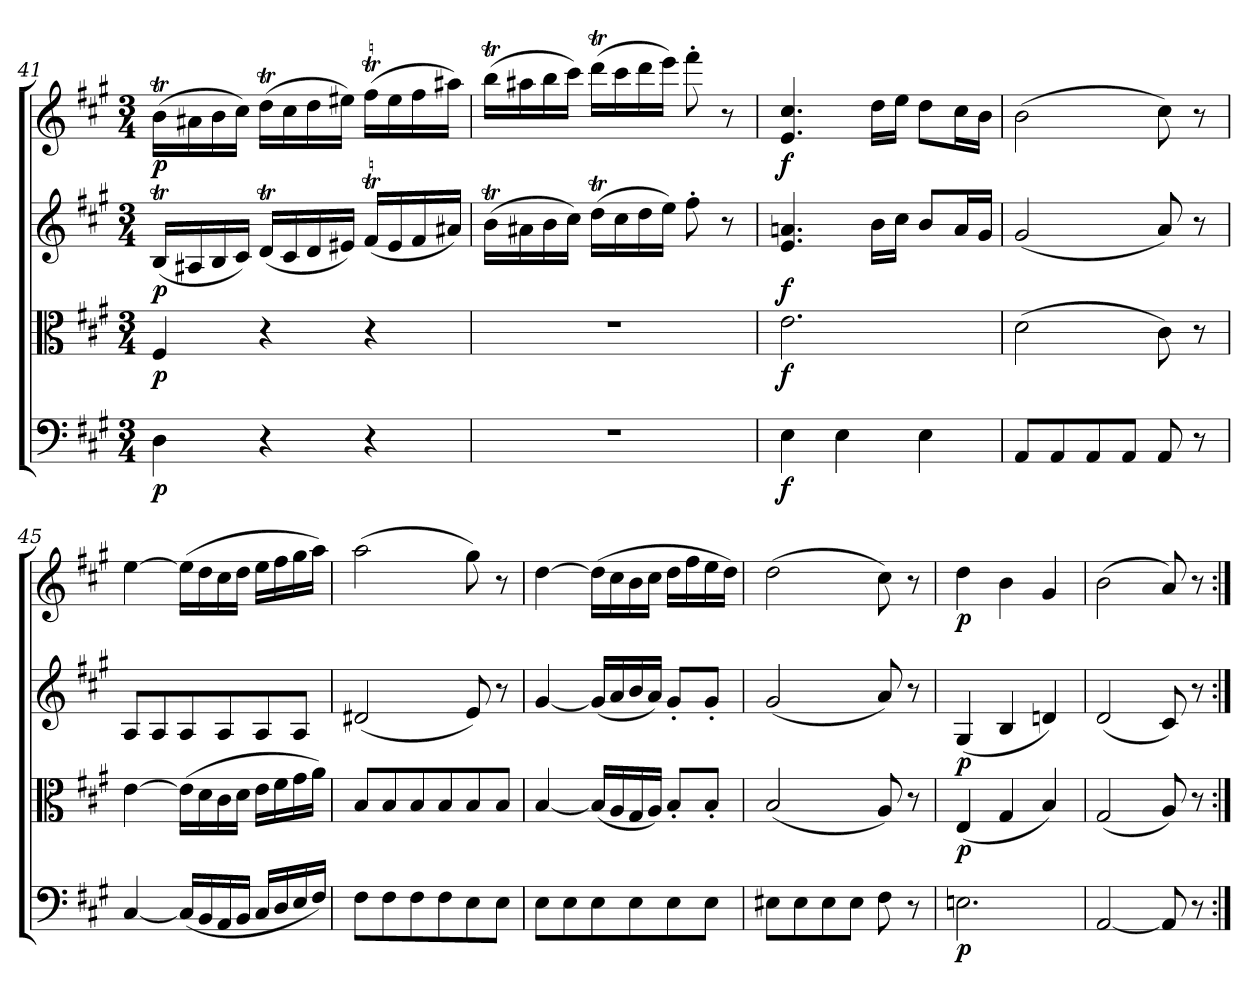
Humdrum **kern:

**kern	**dynam	**kern	**dynam	**kern	**dynam	**kern	**dynam
*part4	*part4	*part3	*part3	*part2	*part2	*part1	*part1
*staff4	*staff4	*staff3	*staff3	*staff2	*staff2	*staff1	*staff1
*clefF4	*	*clefC3	*	*clefG2	*	*clefG2	*
*k[f#c#g#]	*	*k[f#c#g#]	*	*k[f#c#g#]	*	*k[f#c#g#]	*
*A:	*	*A:	*	*A:	*	*A:	*
*M3/4	*	*M3/4	*	*M3/4	*	*M3/4	*
=41	=41	=41	=41	=41	=41	=41	=41
4D\	p	4F#/	p	(16BT/LL	p	(16bT\LL	p
.	.	.	.	16A#X/	.	16a#X\	.
.	.	.	.	16B/	.	16b\	.
.	.	.	.	16c#/JJ)	.	16cc#\JJ)	.
4r	.	4r	.	(16dT/LL	.	(16ddT\LL	.
.	.	.	.	16c#/	.	16cc#\	.
.	.	.	.	16d/	.	16dd\	.
.	.	.	.	16e#X/JJ)	.	16ee#X\JJ)	.
4r	.	4r	.	(16f#t/LL	.	(16ff#t\LL	.
.	.	.	.	16e#/	.	16ee#\	.
.	.	.	.	16f#/	.	16ff#\	.
.	.	.	.	16a#X/JJ)	.	16aa#X\JJ)	.
=42	=42	=42	=42	=42	=42	=42	=42
2.r	.	2.r	.	(16bT\LL	.	(16bbT\LL	.
.	.	.	.	16a#X\	.	16aa#X\	.
.	.	.	.	16b\	.	16bb\	.
.	.	.	.	16cc#\JJ)	.	16ccc#\JJ)	.
.	.	.	.	(16ddT\LL	.	(16dddT\LL	.
.	.	.	.	16cc#\	.	16ccc#\	.
.	.	.	.	16dd\	.	16ddd\	.
.	.	.	.	16ee\JJ)	.	16eee\JJ)	.
.	.	.	.	8ff#'\	.	8fff#'\	.
.	.	.	.	8r	.	8r	.
=43	=43	=43	=43	=43	=43	=43	=43
4E\	f	2.e\	f	4.e/ 4.an/	f	4.e/ 4.cc#/	f
4E\	.	.	.	.	.	.	.
.	.	.	.	16b\LL	.	16dd\LL	.
.	.	.	.	16cc#\JJ	.	16ee\JJ	.
4E\	.	.	.	8b/L	.	8dd\L	.
.	.	.	.	16a/L	.	16cc#\L	.
.	.	.	.	16g#/JJ	.	16b\JJ	.
=44	=44	=44	=44	=44	=44	=44	=44
8AA/L	.	(2d\	.	(2g#/	.	(2b\	.
8AA/	.	.	.	.	.	.	.
8AA/	.	.	.	.	.	.	.
8AA/J	.	.	.	.	.	.	.
8AA/	.	8c#\)	.	8a/)	.	8cc#\)	.
8r	.	8r	.	8r	.	8r	.
=45	=45	=45	=45	=45	=45	=45	=45
[4C#/	.	[4e\	.	8A/L	.	[4ee\	.
.	.	.	.	8A/	.	.	.
(16C#/LL]	.	(16e\LL]	.	8A/	.	(16ee\LL]	.
16BB/	.	16d\	.	.	.	16dd\	.
16AA/	.	16c#\	.	8A/	.	16cc#\	.
16BB/JJ	.	16d\JJ	.	.	.	16dd\JJ	.
16C#/LL	.	16e\LL	.	8A/	.	16ee\LL	.
16D/	.	16f#\	.	.	.	16ff#\	.
16E/	.	16g#\	.	8A/J	.	16gg#\	.
16F#/JJ)	.	16a\JJ)	.	.	.	16aa\JJ)	.
=46	=46	=46	=46	=46	=46	=46	=46
8F#\L	.	8B/L	.	(2d#X/	.	(2aa\	.
8F#\	.	8B/	.	.	.	.	.
8F#\	.	8B/	.	.	.	.	.
8F#\	.	8B/	.	.	.	.	.
8E\	.	8B/	.	8e/)	.	8gg#\)	.
8E\J	.	8B/J	.	8r	.	8r	.
=47	=47	=47	=47	=47	=47	=47	=47
8E\L	.	[4B/	.	[4g#/	.	[4dd\	.
8E\	.	.	.	.	.	.	.
8E\	.	(16B/LL]	.	(16g#/LL]	.	(16dd\LL]	.
.	.	16A/	.	16a/	.	16cc#\	.
8E\	.	16G#/	.	16b/	.	16b\	.
.	.	16A/JJ)	.	16a/JJ)	.	16cc#\JJ	.
8E\	.	8B'/L	.	8g#'/L	.	16dd\LL	.
.	.	.	.	.	.	16ff#\	.
8E\J	.	8B'/J	.	8g#'/J	.	16ee\	.
.	.	.	.	.	.	16dd\JJ)	.
=48	=48	=48	=48	=48	=48	=48	=48
8E#X\L	.	(2B/	.	(2g#/	.	(2dd\	.
8E#\	.	.	.	.	.	.	.
8E#\	.	.	.	.	.	.	.
8E#\J	.	.	.	.	.	.	.
8F#\	.	8A/)	.	8a/)	.	8cc#\)	.
8r	.	8r	.	8r	.	8r	.
=49	=49	=49	=49	=49	=49	=49	=49
2.En\	p	(4E/	p	(4G#/	p	4dd\	p
.	.	4G#/	.	4B/	.	4b\	.
.	.	4B/)	.	4dn/)	.	4g#/	.
=50	=50	=50	=50	=50	=50	=50	=50
[2AA/	.	(2G#/	.	(2d/	.	(2b\	.
8AA/]	.	8A/)	.	8c#/)	.	8a/)	.
8r	.	8r	.	8r	.	8r	.
=:|!	=:|!	=:|!	=:|!	=:|!	=:|!	=:|!	=:|!
*-	*-	*-	*-	*-	*-	*-	*-
